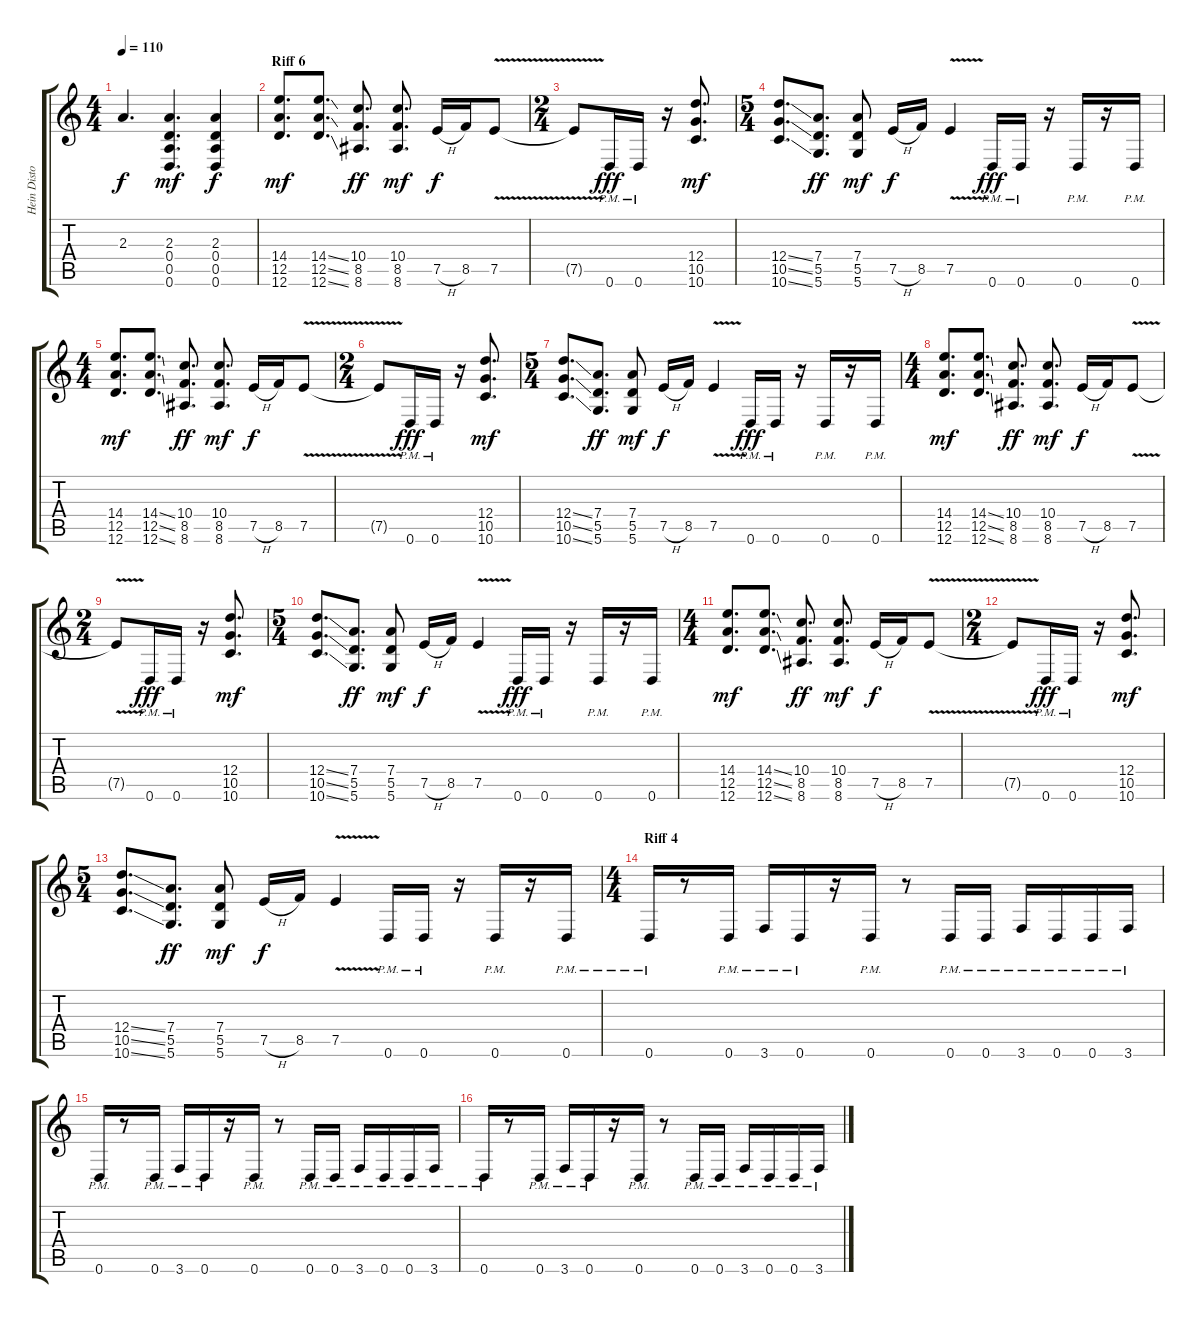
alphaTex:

\track ("Hein Distortion 2" "Hein Disto") {instrument distortionguitar}
\staff {score tabs}
\tuning (E4 B3 G3 D3 A2 D2) {hide}
\ts (4 4)
\tempo 110
\clef g2
\ks c
2.3{t}.4{d dy f} (2.3 0.4 0.5 0.6).4{d dy mf} (2.3 0.4 0.5 0.6).4{dy f} |
\section ("" "Riff 6")
(14.4 12.5 12.6).8{d dy mf} (14.4{ss} 12.5{ss} 12.6{ss}).8{d} (10.4 8.5 8.6).8{d dy ff} (10.4 8.5 8.6).8{d dy mf} 7.5{h}.16{dy f} 8.5.16 7.5{v}.8 |
\ts (2 4)
7.5{t}.8 0.6{pm}.16{dy fff} 0.6{pm}.16 r.16 (12.4 10.5 10.6).8{d dy mf} |
\ts (5 4)
(12.4{ss} 10.5{ss} 10.6{ss}).8{d} (7.4 5.5 5.6).8{d dy ff} (7.4 5.5 5.6).8{dy mf} 7.5{h}.16{dy f} 8.5.16 7.5{v}.4 0.6{pm}.16{dy fff} 0.6{pm}.16 r.16 0.6{pm}.16 r.16 0.6{pm}.16 |
\ts (4 4)
(14.4 12.5 12.6).8{d dy mf} (14.4{ss} 12.5{ss} 12.6{ss}).8{d} (10.4 8.5 8.6).8{d dy ff} (10.4 8.5 8.6).8{d dy mf} 7.5{h}.16{dy f} 8.5.16 7.5{v}.8 |
\ts (2 4)
7.5{t}.8 0.6{pm}.16{dy fff} 0.6{pm}.16 r.16 (12.4 10.5 10.6).8{d dy mf} |
\ts (5 4)
(12.4{ss} 10.5{ss} 10.6{ss}).8{d} (7.4 5.5 5.6).8{d dy ff} (7.4 5.5 5.6).8{dy mf} 7.5{h}.16{dy f} 8.5.16 7.5{v}.4 0.6{pm}.16{dy fff} 0.6{pm}.16 r.16 0.6{pm}.16 r.16 0.6{pm}.16 |
\ts (4 4)
(14.4 12.5 12.6).8{d dy mf} (14.4{ss} 12.5{ss} 12.6{ss}).8{d} (10.4 8.5 8.6).8{d dy ff} (10.4 8.5 8.6).8{d dy mf} 7.5{h}.16{dy f} 8.5.16 7.5{v}.8 |
\ts (2 4)
7.5{t}.8 0.6{pm}.16{dy fff} 0.6{pm}.16 r.16 (12.4 10.5 10.6).8{d dy mf} |
\ts (5 4)
(12.4{ss} 10.5{ss} 10.6{ss}).8{d} (7.4 5.5 5.6).8{d dy ff} (7.4 5.5 5.6).8{dy mf} 7.5{h}.16{dy f} 8.5.16 7.5{v}.4 0.6{pm}.16{dy fff} 0.6{pm}.16 r.16 0.6{pm}.16 r.16 0.6{pm}.16 |
\ts (4 4)
(14.4 12.5 12.6).8{d dy mf} (14.4{ss} 12.5{ss} 12.6{ss}).8{d} (10.4 8.5 8.6).8{d dy ff} (10.4 8.5 8.6).8{d dy mf} 7.5{h}.16{dy f} 8.5.16 7.5{v}.8 |
\ts (2 4)
7.5{t}.8 0.6{pm}.16{dy fff} 0.6{pm}.16 r.16 (12.4 10.5 10.6).8{d dy mf} |
\ts (5 4)
(12.4{ss} 10.5{ss} 10.6{ss}).8{d} (7.4 5.5 5.6).8{d dy ff} (7.4 5.5 5.6).8{dy mf} 7.5{h}.16{dy f} 8.5.16 7.5{v}.4 0.6{pm}.16 0.6{pm}.16 r.16 0.6{pm}.16 r.16 0.6{pm}.16 |
\ts (4 4)
\section ("" "Riff 4")
0.6{pm}.16 r.8 0.6{pm}.16 3.6{pm}.16 0.6{pm}.16 r.16 0.6{pm}.16 r.8 0.6{pm}.16 0.6{pm}.16 3.6{pm}.16 0.6{pm}.16 0.6{pm}.16 3.6{pm}.16 |
0.6{pm}.16 r.8 0.6{pm}.16 3.6{pm}.16 0.6{pm}.16 r.16 0.6{pm}.16 r.8 0.6{pm}.16 0.6{pm}.16 3.6{pm}.16 0.6{pm}.16 0.6{pm}.16 3.6{pm}.16 |
0.6{pm}.16 r.8 0.6{pm}.16 3.6{pm}.16 0.6{pm}.16 r.16 0.6{pm}.16 r.8 0.6{pm}.16 0.6{pm}.16 3.6{pm}.16 0.6{pm}.16 0.6{pm}.16 3.6{pm}.16
